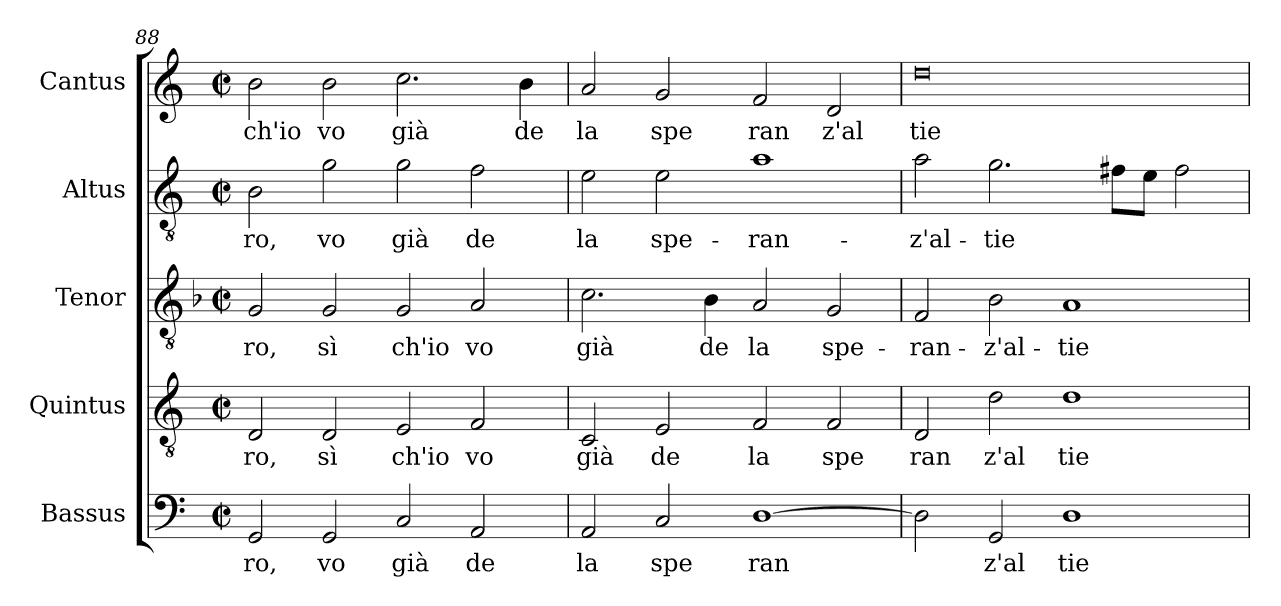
**kern	**text	**kern	**text	**kern	**text	**kern	**text	**kern	**text
*part5	*part5	*part4	*part4	*part3	*part3	*part2	*part2	*part1	*part1
*staff5	*staff5	*staff4	*staff4	*staff3	*staff3	*staff2	*staff2	*staff1	*staff1
*I"Bassus	*	*I"Quintus	*	*I"Tenor	*	*I"Altus	*	*I"Cantus	*
*clefF4	*	*clefGv2	*	*clefGv2	*	*clefGv2	*	*clefG2	*
*k[]	*	*k[]	*	*k[b-]	*	*k[]	*	*k[]	*
*C:	*	*C:	*	*F:	*	*C:	*	*C:	*
*M2/2	*	*M2/2	*	*M2/2	*	*M2/2	*	*M2/2	*
*met(c|)	*	*met(c|)	*	*met(c|)	*	*met(c|)	*	*met(c|)	*
=88	=88	=88	=88	=88	=88	=88	=88	=88	=88
!	!LO:LY:b:cj	!	!LO:LY:b	!	!LO:LY:b:cj	!	!LO:LY:b:cj	!	!LO:LY:b:cj
2GG/	ro,	2D/	ro,	2G/	-ro,	2B\	-ro,	2b\	ch'io
!	!LO:LY:b:cj	!	!LO:LY:b	!	!LO:LY:b:cj	!	!LO:LY:b:cj	!	!LO:LY:b:cj
2GG/	vo	2D/	sì	2G/	sì	2g\	vo	2b\	vo
!	!LO:LY:b:cj	!	!LO:LY:b	!	!LO:LY:b:cj	!	!LO:LY:b:cj	!	!LO:LY:b:cj
2C/	già	2E/	ch'io	2G/	ch'io	2g\	già	2.cc\	già
!	!LO:LY:b:cj	!	!LO:LY:b	!	!LO:LY:b:cj	!	!LO:LY:b:cj	!	!
2AA/	de	2F/	vo	2A/	vo	2f\	de	.	.
!	!	!	!	!	!	!	!	!	!LO:LY:b:cj
.	.	.	.	.	.	.	.	4b\	de
=89	=89	=89	=89	=89	=89	=89	=89	=89	=89
!	!LO:LY:b:cj	!	!LO:LY:b	!	!LO:LY:b:cj	!	!LO:LY:b:cj	!	!LO:LY:b:cj
2AA/	la	2C/	già	2.c\	già	2e\	la	2a/	la
!	!LO:LY:b:cj	!	!LO:LY:b	!	!	!	!LO:LY:b:cj	!	!LO:LY:b:cj
2C/	spe	2E/	de	.	.	2e\	spe-	2g/	spe
!	!	!	!	!	!LO:LY:b:cj	!	!	!	!
.	.	.	.	4B-\	de	.	.	.	.
!	!LO:LY:b:cj	!	!LO:LY:b	!	!LO:LY:b:cj	!	!LO:LY:b:cj	!	!LO:LY:b:cj
[>1D	ran	2F/	la	2A/	la	1a	-ran-	2f/	ran
!	!	!	!LO:LY:b	!	!LO:LY:b:cj	!	!	!	!LO:LY:b:cj
.	.	2F/	spe	2G/	spe-	.	.	2d/	z'al
=90	=90	=90	=90	=90	=90	=90	=90	=90	=90
!	!LO:LY:b:cj	!	!LO:LY:b	!	!LO:LY:b:cj	!	!LO:LY:b:cj	!	!LO:LY:b:cj
2D\]	.	2D/	ran	2F/	-ran-	2a\	-z'al-	0dd	tie
!	!LO:LY:b:cj	!	!LO:LY:b	!	!LO:LY:b:cj	!	!LO:LY:b:cj	!	!
2GG/	z'al	2d\	z'al	2B-\	-z'al-	2.g\	-tie-	.	.
!	!LO:LY:b:cj	!	!LO:LY:b	!	!LO:LY:b:cj	!	!	!	!
1D	tie	1d	tie	1A	-tie-	.	.	.	.
!	!	!	!	!	!	!	!LO:LY:b:cj	!	!
.	.	.	.	.	.	8f#\L	--	.	.
!	!	!	!	!	!	!	!LO:LY:b:cj	!	!
.	.	.	.	.	.	8e\J	--	.	.
!	!	!	!	!	!	!	!LO:LY:b:cj	!	!
.	.	.	.	.	.	2f#\	--	.	.
=	=	=	=	=	=	=	=	=	=
*-	*-	*-	*-	*-	*-	*-	*-	*-	*-
